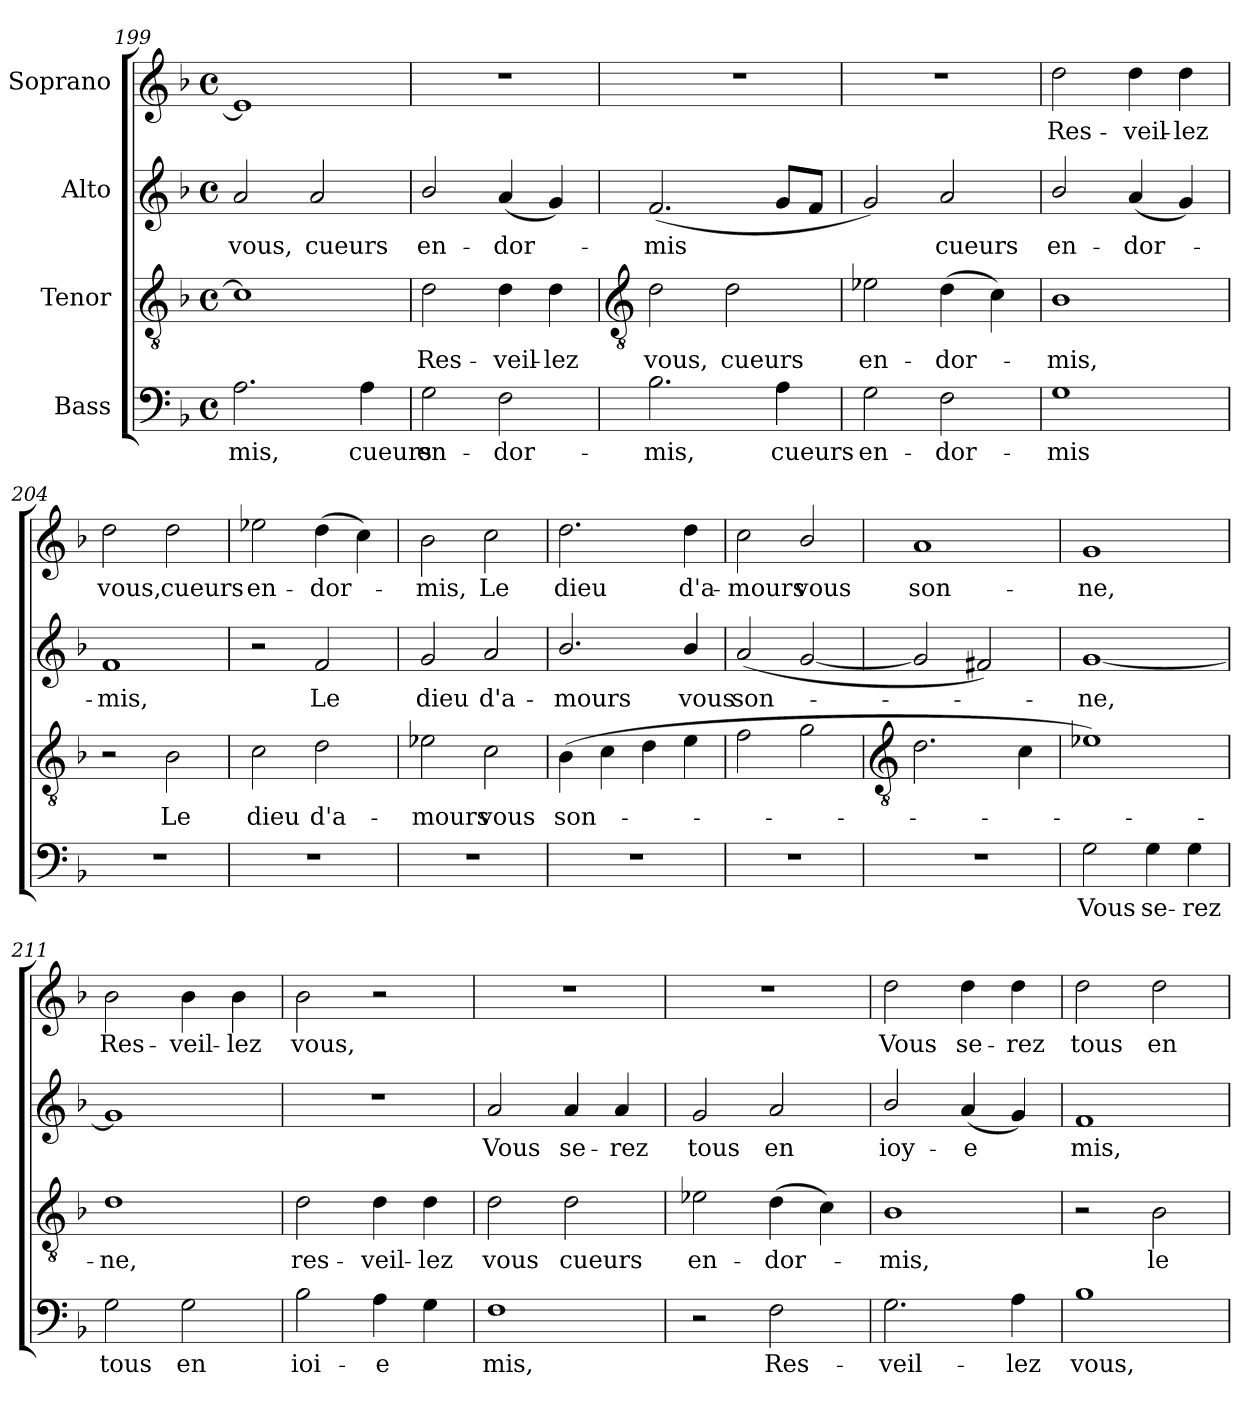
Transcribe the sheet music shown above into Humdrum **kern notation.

**kern	**text	**kern	**text	**kern	**text	**kern	**text
*part4	*part4	*part3	*part3	*part2	*part2	*part1	*part1
*staff4	*staff4	*staff3	*staff3	*staff2	*staff2	*staff1	*staff1
*I"Bass	*	*I"Tenor	*	*I"Alto	*	*I"Soprano	*
*clefF4	*	*clefGv2	*	*clefG2	*	*clefG2	*
*k[b-]	*	*k[b-]	*	*k[b-]	*	*k[b-]	*
*F:	*	*F:	*	*F:	*	*F:	*
*M4/4	*	*M4/4	*	*M4/4	*	*M4/4	*
*met(c)	*	*met(c)	*	*met(c)	*	*met(c)	*
=199	=199	=199	=199	=199	=199	=199	=199
!	!LO:LY:b	!	!	!	!LO:LY:b	!	!
2.A	-mis,	1c#]	.	2a	vous,	1e]	.
!	!	!	!	!	!LO:LY:b	!	!
.	.	.	.	2a	cueurs	.	.
!	!LO:LY:b	!	!	!	!	!	!
4A	cueurs	.	.	.	.	.	.
=200	=200	=200	=200	=200	=200	=200	=200
!	!LO:LY:b	!	!LO:LY:b	!	!LO:LY:b	!	!
2G	en-	2d	Res-	2b-/	en-	1r	.
!	!LO:LY:b	!	!LO:LY:b	!	!LO:LY:b	!	!
2F	-dor-	4d	-veil-	(<4a	-dor-	.	.
!	!	!	!LO:LY:b	!	!	!	!
.	.	4d	-lez	4g)	.	.	.
!!LO:LB:g=z
=201	=201	=201	=201	=201	=201	=201	=201
*	*	*clefGv2	*	*	*	*	*
!	!LO:LY:b	!	!LO:LY:b	!	!LO:LY:b	!	!
2.B-	-mis,	2d	vous,	(<2.f	mis	1r	.
!	!	!	!LO:LY:b	!	!	!	!
.	.	2d	cueurs	.	.	.	.
!	!LO:LY:b	!	!	!	!	!	!
4A	cueurs	.	.	8gL	.	.	.
.	.	.	.	8fJ	.	.	.
=202	=202	=202	=202	=202	=202	=202	=202
!	!LO:LY:b	!	!LO:LY:b	!	!	!	!
2G	en-	2e-X	en-	2g)	.	1r	.
!	!LO:LY:b	!	!LO:LY:b	!	!LO:LY:b	!	!
2F	-dor-	(>4d	-dor-	2a	cueurs	.	.
.	.	4c)	.	.	.	.	.
=203	=203	=203	=203	=203	=203	=203	=203
!	!LO:LY:b	!	!LO:LY:b	!	!LO:LY:b	!	!LO:LY:b
1G	-mis	1B-	mis,	2b-/	en-	2dd	Res-
!	!	!	!	!	!LO:LY:b	!	!LO:LY:b
.	.	.	.	(<4a	-dor-	4dd	-veil-
!	!	!	!	!	!	!	!LO:LY:b
.	.	.	.	4g)	.	4dd	-lez
=204	=204	=204	=204	=204	=204	=204	=204
!	!	!	!	!	!LO:LY:b	!	!LO:LY:b
1r	.	2r	.	1f	mis,	2dd	vous,
!	!	!	!LO:LY:b	!	!	!	!LO:LY:b
.	.	2B-	Le	.	.	2dd	cueurs
=205	=205	=205	=205	=205	=205	=205	=205
!	!	!	!LO:LY:b	!	!	!	!LO:LY:b
1r	.	2c	dieu	2r	.	2ee-X	en-
!	!	!	!LO:LY:b	!	!LO:LY:b	!	!LO:LY:b
.	.	2d	d'a-	2f	Le	(>4dd	-dor-
.	.	.	.	.	.	4cc)	.
=206	=206	=206	=206	=206	=206	=206	=206
!	!	!	!LO:LY:b	!	!LO:LY:b	!	!LO:LY:b
1r	.	2e-X	-mours	2g	dieu	2b-	mis,
!	!	!	!LO:LY:b	!	!LO:LY:b	!	!LO:LY:b
.	.	2c	vous	2a	d'a-	2cc	Le
=207	=207	=207	=207	=207	=207	=207	=207
!	!	!	!LO:LY:b	!	!LO:LY:b	!	!LO:LY:b
1r	.	(>4B-	son-	2.b-/	-mours	2.dd	dieu
.	.	4c	.	.	.	.	.
.	.	4d	.	.	.	.	.
!	!	!	!	!	!LO:LY:b	!	!LO:LY:b
.	.	4e	.	4b-/	vous	4dd	d'a-
=208	=208	=208	=208	=208	=208	=208	=208
!	!	!	!	!	!LO:LY:b	!	!LO:LY:b
1r	.	2f	.	(<2a	son-	2cc	-mours
!	!	!	!	!	!	!	!LO:LY:b
.	.	2g	.	[2g	.	2b-/	vous
!!LO:LB:g=z
=209	=209	=209	=209	=209	=209	=209	=209
*	*	*clefGv2	*	*	*	*	*
!	!	!	!	!	!	!	!LO:LY:b
1r	.	2.d	.	2g]	.	1a	son-
.	.	.	.	2f#X)	.	.	.
.	.	4c	.	.	.	.	.
=210	=210	=210	=210	=210	=210	=210	=210
!	!LO:LY:b	!	!	!	!LO:LY:b	!	!LO:LY:b
2G	Vous	1e-X)	.	[1g	ne,	1g	-ne,
!	!LO:LY:b	!	!	!	!	!	!
4G	se-	.	.	.	.	.	.
!	!LO:LY:b	!	!	!	!	!	!
4G	-rez	.	.	.	.	.	.
=211	=211	=211	=211	=211	=211	=211	=211
!	!LO:LY:b	!	!LO:LY:b	!	!	!	!LO:LY:b
2G	tous	1d	ne,	1g]	.	2b-	Res-
!	!LO:LY:b	!	!	!	!	!	!LO:LY:b
2G	en	.	.	.	.	4b-	-veil-
!	!	!	!	!	!	!	!LO:LY:b
.	.	.	.	.	.	4b-	-lez
=212	=212	=212	=212	=212	=212	=212	=212
!	!LO:LY:b	!	!LO:LY:b	!	!	!	!LO:LY:b
2B-	ioi-	2d	res-	1r	.	2b-	vous,
!	!LO:LY:b	!	!LO:LY:b	!	!	!	!
4A	-e	4d	-veil-	.	.	2r	.
!	!	!	!LO:LY:b	!	!	!	!
4G	.	4d	-lez	.	.	.	.
=213	=213	=213	=213	=213	=213	=213	=213
!	!LO:LY:b	!	!LO:LY:b	!	!LO:LY:b	!	!
1F	mis,	2d	vous	2a	Vous	1r	.
!	!	!	!LO:LY:b	!	!LO:LY:b	!	!
.	.	2d	cueurs	4a	se-	.	.
!	!	!	!	!	!LO:LY:b	!	!
.	.	.	.	4a	-rez	.	.
=214	=214	=214	=214	=214	=214	=214	=214
!	!	!	!LO:LY:b	!	!LO:LY:b	!	!
2r	.	2e-X	en-	2g	tous	1r	.
!	!LO:LY:b	!	!LO:LY:b	!	!LO:LY:b	!	!
2F	Res-	(>4d	-dor-	2a	en	.	.
.	.	4c)	.	.	.	.	.
=215	=215	=215	=215	=215	=215	=215	=215
!	!LO:LY:b	!	!LO:LY:b	!	!LO:LY:b	!	!LO:LY:b
2.G	-veil-	1B-	mis,	2b-/	ioy-	2dd	Vous
!	!	!	!	!	!LO:LY:b	!	!LO:LY:b
.	.	.	.	(<4a	-e	4dd	se-
!	!LO:LY:b	!	!	!	!	!	!LO:LY:b
4A	-lez	.	.	4g)	.	4dd	-rez
=216	=216	=216	=216	=216	=216	=216	=216
!	!LO:LY:b	!	!	!	!LO:LY:b	!	!LO:LY:b
1B-	vous,	2r	.	1f	mis,	2dd	tous
!	!	!	!LO:LY:b	!	!	!	!LO:LY:b
.	.	2B-	le	.	.	2dd	en
=	=	=	=	=	=	=	=
*-	*-	*-	*-	*-	*-	*-	*-
